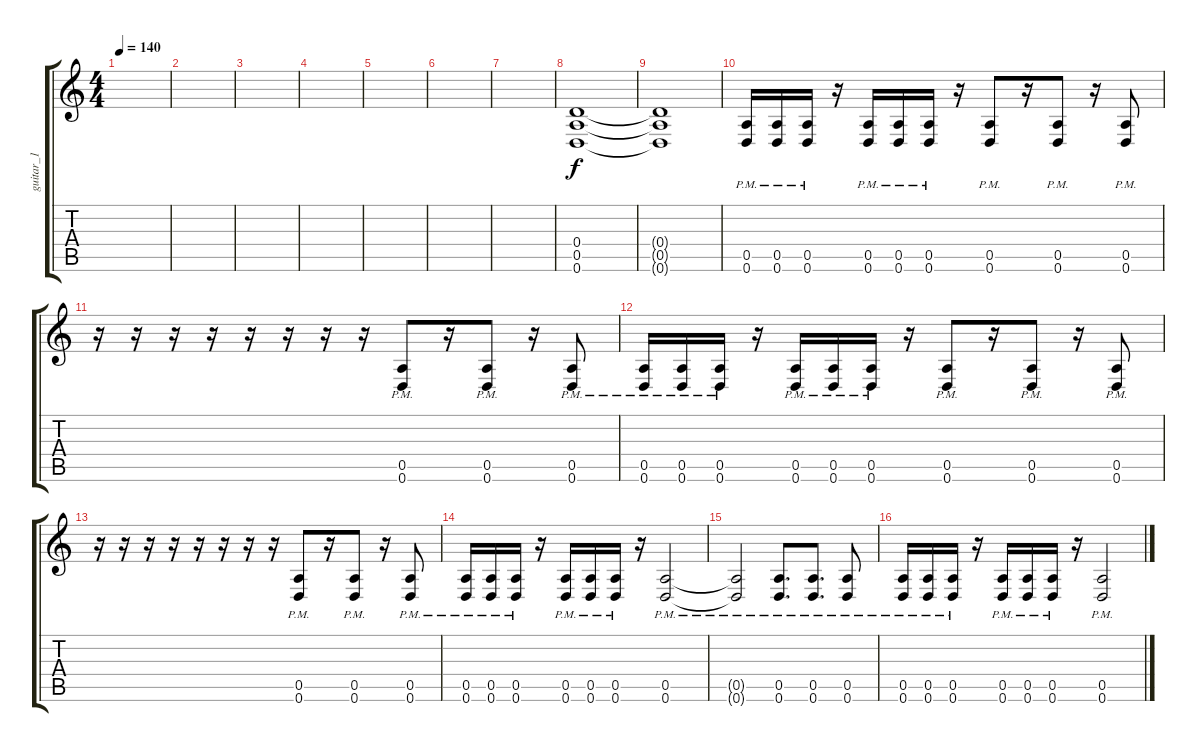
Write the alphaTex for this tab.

\track ("guitar_1" "guitar_1") {instrument overdrivenguitar}
\staff {score tabs}
\tuning (E4 B3 G3 D3 A2 D2) {hide}
\ts (4 4)
\tempo 140
\clef g2
\ks c
|
|
|
|
|
|
|
(0.4 0.5 0.6).1{volume 14} |
(0.4{t} 0.5{t} 0.6{t}).1 |
(0.5{pm} 0.6{pm}).16 (0.5{pm} 0.6{pm}).16 (0.5{pm} 0.6{pm}).16 r.16 (0.5{pm} 0.6{pm}).16 (0.5{pm} 0.6{pm}).16 (0.5{pm} 0.6{pm}).16 r.16 (0.5{pm} 0.6{pm}).8 r.16 (0.5{pm} 0.6{pm}).8 r.16 (0.5{pm} 0.6{pm}).8 |
r.16 r.16 r.16 r.16 r.16 r.16 r.16 r.16 (0.5{pm} 0.6{pm}).8 r.16 (0.5{pm} 0.6{pm}).8 r.16 (0.5{pm} 0.6{pm}).8 |
(0.5{pm} 0.6{pm}).16 (0.5{pm} 0.6{pm}).16 (0.5{pm} 0.6{pm}).16 r.16 (0.5{pm} 0.6{pm}).16 (0.5{pm} 0.6{pm}).16 (0.5{pm} 0.6{pm}).16 r.16 (0.5{pm} 0.6{pm}).8 r.16 (0.5{pm} 0.6{pm}).8 r.16 (0.5{pm} 0.6{pm}).8 |
r.16 r.16 r.16 r.16 r.16 r.16 r.16 r.16 (0.5{pm} 0.6{pm}).8 r.16 (0.5{pm} 0.6{pm}).8 r.16 (0.5{pm} 0.6{pm}).8 |
(0.5{pm} 0.6{pm}).16 (0.5{pm} 0.6{pm}).16 (0.5{pm} 0.6{pm}).16 r.16 (0.5{pm} 0.6{pm}).16 (0.5{pm} 0.6{pm}).16 (0.5{pm} 0.6{pm}).16 r.16 (0.5{pm} 0.6{pm}).2 |
(0.5{pm t} 0.6{pm t}).2 (0.5{pm} 0.6{pm}).8{d} (0.5{pm} 0.6{pm}).8{d} (0.5{pm} 0.6{pm}).8 |
(0.5{pm} 0.6{pm}).16 (0.5{pm} 0.6{pm}).16 (0.5{pm} 0.6{pm}).16 r.16 (0.5{pm} 0.6{pm}).16 (0.5{pm} 0.6{pm}).16 (0.5{pm} 0.6{pm}).16 r.16 (0.5{pm} 0.6{pm}).2
